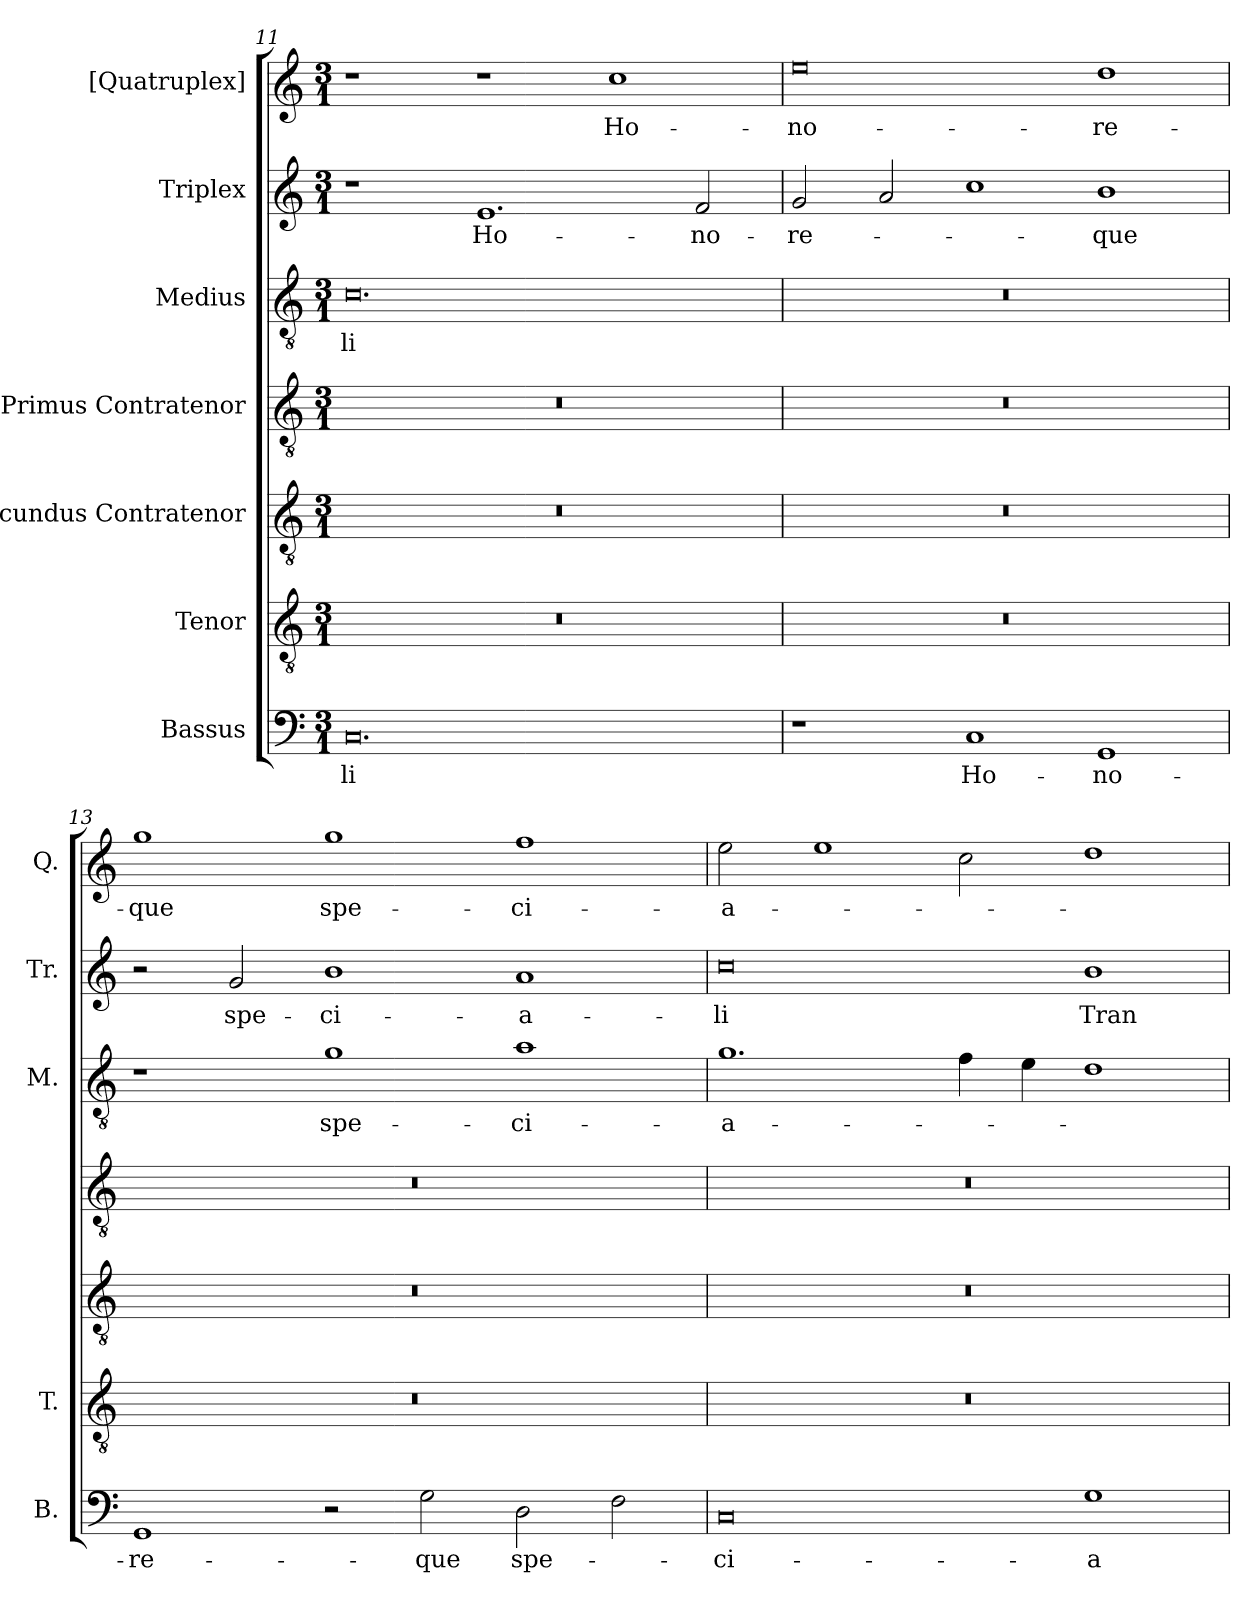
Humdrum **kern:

**kern	**text	**kern	**kern	**kern	**kern	**text	**kern	**text	**kern	**text
*part7	*part7	*part6	*part5	*part4	*part3	*part3	*part2	*part2	*part1	*part1
*staff7	*staff7	*staff6	*staff5	*staff4	*staff3	*staff3	*staff2	*staff2	*staff1	*staff1
*I"Bassus	*	*I"Tenor	*I"Secundus Contratenor	*I"Primus Contratenor	*I"Medius	*	*I"Triplex	*	*I"[Quatruplex]	*
*I'B.	*	*I'T.	*	*	*I'M.	*	*I'Tr.	*	*I'Q.	*
!!LO:LB:g=z
*clefF4	*	*clefGv2	*clefGv2	*clefGv2	*clefGv2	*	*clefG2	*	*clefG2	*
*	*	*ITrd7c12	*ITrd7c12	*ITrd7c12	*ITrd7c12	*	*	*	*	*
*k[]	*	*k[]	*k[]	*k[]	*k[]	*	*k[]	*	*k[]	*
*C:	*	*C:	*C:	*C:	*C:	*	*C:	*	*C:	*
*M3/1	*	*M3/1	*M3/1	*M3/1	*M3/1	*	*M3/1	*	*M3/1	*
=11	=11	=11	=11	=11	=11	=11	=11	=11	=11	=11
!	!LO:LY:b:color=#000000	!LO:N:vis=1	!LO:N:vis=1	!LO:N:vis=1	!	!	!	!	!	!
!	!	!	!	!	!	!LO:LY:b:color=#000000	!	!	!	!
0.Ci	-li	0.r	0.r	0.r	0.Ci	-li	1r	.	1r	.
!	!	!	!	!	!	!	!	!LO:LY:b:color=#000000	!	!
.	.	.	.	.	.	.	1.ei	Ho-	1r	.
!	!	!	!	!	!	!	!	!	!	!LO:LY:b:color=#000000
.	.	.	.	.	.	.	.	.	1cci	Ho-
!	!	!	!	!	!	!	!	!LO:LY:b:color=#000000	!	!
.	.	.	.	.	.	.	2fi/	-no-	.	.
=12`	=12`	=12`	=12`	=12`	=12`	=12`	=12`	=12`	=12`	=12`
!	!	!LO:N:vis=1	!LO:N:vis=1	!LO:N:vis=1	!LO:N:vis=1	!	!	!	!	!
!	!	!	!	!	!	!	!	!LO:LY:b:color=#000000	!	!
!	!	!	!	!	!	!	!	!	!	!LO:LY:b:color=#000000
1r	.	0.r	0.r	0.r	0.r	.	2gi/	-re-	0eei	-no-
.	.	.	.	.	.	.	2ai/	.	.	.
!	!LO:LY:b:color=#000000	!	!	!	!	!	!	!	!	!
1Ci	Ho-	.	.	.	.	.	1cci	.	.	.
!	!LO:LY:b:color=#000000	!	!	!	!	!	!	!	!	!
!	!	!	!	!	!	!	!	!LO:LY:b:color=#000000	!	!
!	!	!	!	!	!	!	!	!	!	!LO:LY:b:color=#000000
1GGi	-no-	.	.	.	.	.	1bi	-que	1ddi	-re-
=13`	=13`	=13`	=13`	=13`	=13`	=13`	=13`	=13`	=13`	=13`
!	!LO:LY:b:color=#000000	!LO:N:vis=1	!LO:N:vis=1	!LO:N:vis=1	!	!	!	!	!	!
!	!	!	!	!	!	!	!	!	!	!LO:LY:b:color=#000000
1GGi	-re-	0.r	0.r	0.r	1r	.	2r	.	1ggi	-que
!	!	!	!	!	!	!	!	!LO:LY:b:color=#000000	!	!
.	.	.	.	.	.	.	2gi/	spe-	.	.
!	!	!	!	!	!	!LO:LY:b:color=#000000	!	!	!	!
!	!	!	!	!	!	!	!	!LO:LY:b:color=#000000	!	!
!	!	!	!	!	!	!	!	!	!	!LO:LY:b:color=#000000
2r	.	.	.	.	1Gi	spe-	1bi	-ci-	1ggi	spe-
!	!LO:LY:b:color=#000000	!	!	!	!	!	!	!	!	!
2Gi\	-que	.	.	.	.	.	.	.	.	.
!	!LO:LY:b:color=#000000	!	!	!	!	!	!	!	!	!
!	!	!	!	!	!	!LO:LY:b:color=#000000	!	!	!	!
!	!	!	!	!	!	!	!	!LO:LY:b:color=#000000	!	!
!	!	!	!	!	!	!	!	!	!	!LO:LY:b:color=#000000
2Di\	spe-	.	.	.	1Ai	-ci-	1ai	-a-	1ffi	-ci-
2Fi\	.	.	.	.	.	.	.	.	.	.
=14`	=14`	=14`	=14`	=14`	=14`	=14`	=14`	=14`	=14`	=14`
!	!LO:LY:b:color=#000000	!LO:N:vis=1	!LO:N:vis=1	!LO:N:vis=1	!	!	!	!	!	!
!	!	!	!	!	!	!LO:LY:b:color=#000000	!	!	!	!
!	!	!	!	!	!	!	!	!LO:LY:b:color=#000000	!	!
!	!	!	!	!	!	!	!	!	!	!LO:LY:b:color=#000000
0Ci	-ci-	0.r	0.r	0.r	1.Gi	-a-	0cci	-li	2eei\	-a-
.	.	.	.	.	.	.	.	.	1eei	.
.	.	.	.	.	4Fi\	.	.	.	2cci\	.
.	.	.	.	.	4Ei\	.	.	.	.	.
!	!LO:LY:b:color=#000000	!	!	!	!	!	!	!	!	!
!	!	!	!	!	!	!	!	!LO:LY:b:color=#000000	!	!
1Gi	-a-	.	.	.	1Di	.	1bi	Tran-	1ddi	.
=`	=`	=`	=`	=`	=`	=`	=`	=`	=`	=`
*-	*-	*-	*-	*-	*-	*-	*-	*-	*-	*-
